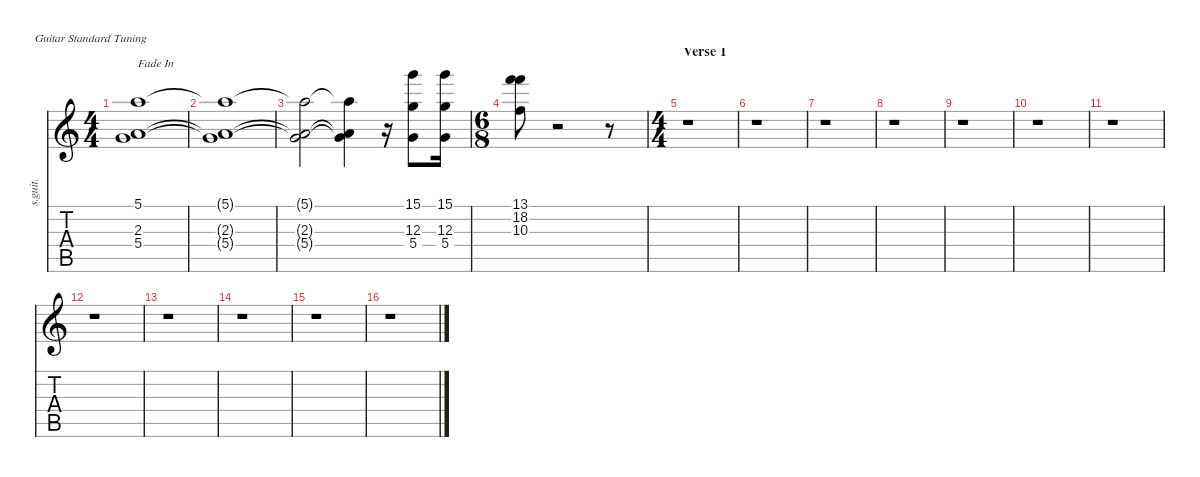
\defaultSystemsLayout 4
\hideDynamics
\bracketExtendMode nobrackets
\track ("Strings" "s.guit.") {instrument stringensemble1}
\staff {score tabs}
\tuning (E4 B3 G3 D3 A2 E2)
\displaytranspose 12
\ts (4 4)
\beaming (8 2 2 2 2)
\tempo (70 hide)
\clef g2
\ks c
(5.1 2.3 5.4).1{txt "Fade In" lyrics (0 "") lyrics (1 "") lyrics (2 "") lyrics (3 "") lyrics (4 "") dy f instrument stringensemble1} |
(5.1{t} 2.3{t} 5.4{t}).1{lyrics (0 "") lyrics (1 "") lyrics (2 "") lyrics (3 "") lyrics (4 "")} |
(5.1{t} 2.3{t} 5.4{t}).2{lyrics (0 "") lyrics (1 "") lyrics (2 "") lyrics (3 "") lyrics (4 "")} (5.1{t} 2.3{t} 5.4{t}).4{lyrics (0 "") lyrics (1 "") lyrics (2 "") lyrics (3 "") lyrics (4 "")} r.16 (15.1 12.3 5.4).8{lyrics (0 "") lyrics (1 "") lyrics (2 "") lyrics (3 "") lyrics (4 "")} (15.1 12.3 5.4).16{lyrics (0 "") lyrics (1 "") lyrics (2 "") lyrics (3 "") lyrics (4 "")} |
\ts (6 8)
\beaming (8 2 2 2 2)
(13.1 18.2 10.3).8{lyrics (0 "") lyrics (1 "") lyrics (2 "") lyrics (3 "") lyrics (4 "")} r.2 r.8 |
\ts (4 4)
\beaming (8 2 2 2 2)
\section ("" "Verse 1")
\tempo (140 hide)
r.1 |
r.1 |
r.1 |
r.1 |
r.1 |
r.1 |
r.1 |
r.1 |
r.1 |
r.1 |
r.1 |
r.1
